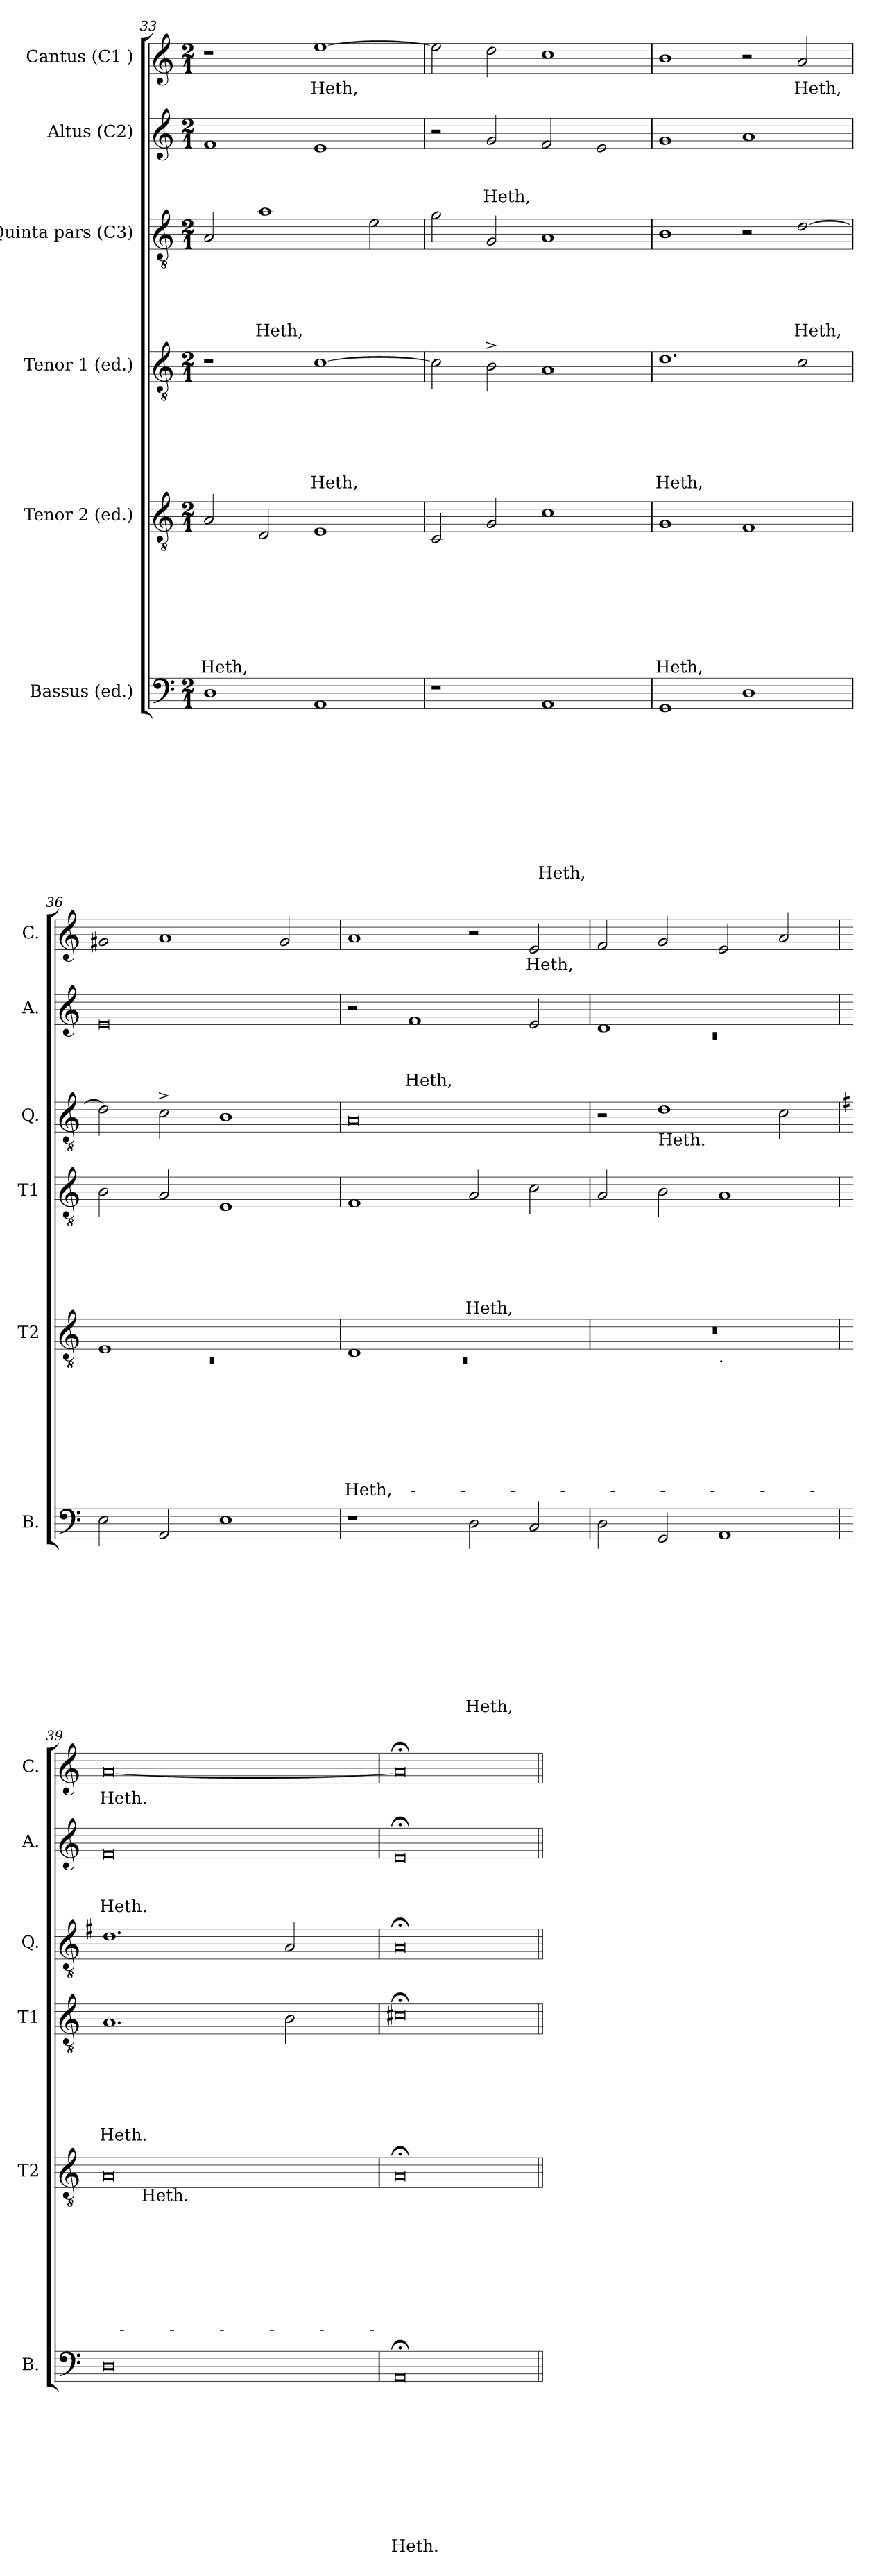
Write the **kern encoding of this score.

**kern	**text	**text	**text	**text	**text	**text	**text	**text	**text	**text	**kern	**text	**text	**text	**text	**text	**text	**text	**text	**kern	**text	**text	**text	**text	**text	**text	**kern	**text	**text	**text	**text	**text	**kern	**text	**text	**text	**kern	**text
*part6	*part6	*part6	*part6	*part6	*part6	*part6	*part6	*part6	*part6	*part6	*part5	*part5	*part5	*part5	*part5	*part5	*part5	*part5	*part5	*part4	*part4	*part4	*part4	*part4	*part4	*part4	*part3	*part3	*part3	*part3	*part3	*part3	*part2	*part2	*part2	*part2	*part1	*part1
*staff6	*staff6	*staff6	*staff6	*staff6	*staff6	*staff6	*staff6	*staff6	*staff6	*staff6	*staff5	*staff5	*staff5	*staff5	*staff5	*staff5	*staff5	*staff5	*staff5	*staff4	*staff4	*staff4	*staff4	*staff4	*staff4	*staff4	*staff3	*staff3	*staff3	*staff3	*staff3	*staff3	*staff2	*staff2	*staff2	*staff2	*staff1	*staff1
*I"Bassus (ed.)	*	*	*	*	*	*	*	*	*	*	*I"Tenor 2 (ed.)	*	*	*	*	*	*	*	*	*I"Tenor 1 (ed.)	*	*	*	*	*	*	*I"Quinta pars (C3)	*	*	*	*	*	*I"Altus (C2)	*	*	*	*I"Cantus (C1 )	*
*I'B.	*	*	*	*	*	*	*	*	*	*	*I'T2	*	*	*	*	*	*	*	*	*I'T1	*	*	*	*	*	*	*I'Q.	*	*	*	*	*	*I'A.	*	*	*	*I'C.	*
*clefF4	*	*	*	*	*	*	*	*	*	*	*clefGv2	*	*	*	*	*	*	*	*	*clefGv2	*	*	*	*	*	*	*clefGv2	*	*	*	*	*	*clefG2	*	*	*	*clefG2	*
*k[]	*	*	*	*	*	*	*	*	*	*	*k[]	*	*	*	*	*	*	*	*	*k[]	*	*	*	*	*	*	*k[]	*	*	*	*	*	*k[]	*	*	*	*k[]	*
*C:	*	*	*	*	*	*	*	*	*	*	*C:	*	*	*	*	*	*	*	*	*C:	*	*	*	*	*	*	*C:	*	*	*	*	*	*C:	*	*	*	*C:	*
*M2/1	*	*	*	*	*	*	*	*	*	*	*M2/1	*	*	*	*	*	*	*	*	*M2/1	*	*	*	*	*	*	*M2/1	*	*	*	*	*	*M2/1	*	*	*	*M2/1	*
=33	=33	=33	=33	=33	=33	=33	=33	=33	=33	=33	=33	=33	=33	=33	=33	=33	=33	=33	=33	=33	=33	=33	=33	=33	=33	=33	=33	=33	=33	=33	=33	=33	=33	=33	=33	=33	=33	=33
!	!	!	!	!	!	!	!	!	!	!	!	!	!	!	!	!	!	!	!LO:LY:b	!	!	!	!	!	!	!	!	!	!	!	!	!	!	!	!	!	!	!
1D	.	.	.	.	.	.	.	.	.	.	2A/	.	.	.	.	.	.	.	Heth,	1r	.	.	.	.	.	.	2A/	.	.	.	.	.	1f	.	.	.	1r	.
!	!	!	!	!	!	!	!	!	!	!	!	!	!	!	!	!	!	!	!	!	!	!	!	!	!	!	!	!	!	!	!	!LO:LY:b	!	!	!	!	!	!
.	.	.	.	.	.	.	.	.	.	.	2D/	.	.	.	.	.	.	.	.	.	.	.	.	.	.	.	1a	.	.	.	.	Heth,	.	.	.	.	.	.
!	!	!	!	!	!	!	!	!	!	!	!	!	!	!	!	!	!	!	!	!	!	!	!	!	!	!LO:LY:b	!	!	!	!	!	!	!	!	!	!	!	!LO:LY:b
1AA	.	.	.	.	.	.	.	.	.	.	1E	.	.	.	.	.	.	.	.	[>1c	.	.	.	.	.	Heth,	.	.	.	.	.	.	1e	.	.	.	[>1ee	Heth,
.	.	.	.	.	.	.	.	.	.	.	.	.	.	.	.	.	.	.	.	.	.	.	.	.	.	.	2e\	.	.	.	.	.	.	.	.	.	.	.
=34	=34	=34	=34	=34	=34	=34	=34	=34	=34	=34	=34	=34	=34	=34	=34	=34	=34	=34	=34	=34	=34	=34	=34	=34	=34	=34	=34	=34	=34	=34	=34	=34	=34	=34	=34	=34	=34	=34
1r	.	.	.	.	.	.	.	.	.	.	2C/	.	.	.	.	.	.	.	.	2c\]	.	.	.	.	.	.	2g\	.	.	.	.	.	2r	.	.	.	2ee\]	.
!	!	!	!	!	!	!	!	!	!	!	!	!	!	!	!	!	!	!	!	!	!	!	!	!	!	!	!	!	!	!	!	!	!	!	!	!LO:LY:b	!	!
.	.	.	.	.	.	.	.	.	.	.	2G/	.	.	.	.	.	.	.	.	2B^>\	.	.	.	.	.	.	2G/	.	.	.	.	.	2g/	.	.	Heth,	2dd\	.
!	!	!	!	!	!	!	!	!	!	!LO:LY:b	!	!	!	!	!	!	!	!	!	!	!	!	!	!	!	!	!	!	!	!	!	!	!	!	!	!	!	!
1AA	.	.	.	.	.	.	.	.	.	Heth,	1c	.	.	.	.	.	.	.	.	1A	.	.	.	.	.	.	1A	.	.	.	.	.	2f/	.	.	.	1cc	.
.	.	.	.	.	.	.	.	.	.	.	.	.	.	.	.	.	.	.	.	.	.	.	.	.	.	.	.	.	.	.	.	.	2e/	.	.	.	.	.
=35	=35	=35	=35	=35	=35	=35	=35	=35	=35	=35	=35	=35	=35	=35	=35	=35	=35	=35	=35	=35	=35	=35	=35	=35	=35	=35	=35	=35	=35	=35	=35	=35	=35	=35	=35	=35	=35	=35
!	!	!	!	!	!	!	!	!	!	!	!	!	!	!	!	!	!	!	!LO:LY:b	!	!	!	!	!	!	!LO:LY:b	!	!	!	!	!	!	!	!	!	!	!	!
1GG	.	.	.	.	.	.	.	.	.	.	1G	.	.	.	.	.	.	.	Heth,	1.d	.	.	.	.	.	Heth,	1B	.	.	.	.	.	1g	.	.	.	1b	.
1D	.	.	.	.	.	.	.	.	.	.	1F	.	.	.	.	.	.	.	.	.	.	.	.	.	.	.	2r	.	.	.	.	.	1a	.	.	.	2r	.
!	!	!	!	!	!	!	!	!	!	!	!	!	!	!	!	!	!	!	!	!	!	!	!	!	!	!	!	!	!	!	!	!LO:LY:b	!	!	!	!	!	!LO:LY:b
.	.	.	.	.	.	.	.	.	.	.	.	.	.	.	.	.	.	.	.	2c\	.	.	.	.	.	.	[>2d\	.	.	.	.	Heth,	.	.	.	.	2a/	Heth,
=36	=36	=36	=36	=36	=36	=36	=36	=36	=36	=36	=36	=36	=36	=36	=36	=36	=36	=36	=36	=36	=36	=36	=36	=36	=36	=36	=36	=36	=36	=36	=36	=36	=36	=36	=36	=36	=36	=36
*	*	*	*	*	*	*	*	*	*	*	*^	*	*	*	*	*	*	*	*	*	*	*	*	*	*	*	*	*	*	*	*	*	*	*	*	*	*	*
!	!	!	!	!	!	!	!	!	!	!	!	!LO:N:vis=1	!	!	!	!	!	!	!	!	!	!	!	!	!	!	!	!	!	!	!	!	!	!	!	!	!	!	!
2E\	.	.	.	.	.	.	.	.	.	.	1E	0rC	.	.	.	.	.	.	.	.	2B\	.	.	.	.	.	.	2d\]	.	.	.	.	.	0e	.	.	.	2g#X/	.
2AA/	.	.	.	.	.	.	.	.	.	.	.	.	.	.	.	.	.	.	.	.	2A/	.	.	.	.	.	.	2c^>\	.	.	.	.	.	.	.	.	.	1a	.
1E	.	.	.	.	.	.	.	.	.	.	1ryy	.	.	.	.	.	.	.	.	.	1E	.	.	.	.	.	.	1B	.	.	.	.	.	.	.	.	.	.	.
.	.	.	.	.	.	.	.	.	.	.	.	.	.	.	.	.	.	.	.	.	.	.	.	.	.	.	.	.	.	.	.	.	.	.	.	.	.	2g#/	.
!!LO:LB:g=z
=37	=37	=37	=37	=37	=37	=37	=37	=37	=37	=37	=37	=37	=37	=37	=37	=37	=37	=37	=37	=37	=37	=37	=37	=37	=37	=37	=37	=37	=37	=37	=37	=37	=37	=37	=37	=37	=37	=37	=37
!	!	!	!	!	!	!	!	!	!	!	!	!LO:N:vis=1	!	!	!	!	!	!	!	!LO:LY:b	!	!	!	!	!	!	!	!	!	!	!	!	!	!	!	!	!	!	!
1r	.	.	.	.	.	.	.	.	.	.	1D	0rC	.	.	.	.	.	.	.	Heth,-	1F	.	.	.	.	.	.	0A	.	.	.	.	.	2r	.	.	.	1a	.
!	!	!	!	!	!	!	!	!	!	!	!	!	!	!	!	!	!	!	!	!	!	!	!	!	!	!	!	!	!	!	!	!	!	!	!	!	!LO:LY:b	!	!
.	.	.	.	.	.	.	.	.	.	.	.	.	.	.	.	.	.	.	.	.	.	.	.	.	.	.	.	.	.	.	.	.	.	1f	.	.	Heth,	.	.
!	!	!	!	!	!	!	!	!	!	!LO:LY:b	!	!	!	!	!	!	!	!	!	!	!	!	!	!	!	!	!LO:LY:b	!	!	!	!	!	!	!	!	!	!	!	!
2D\	.	.	.	.	.	.	.	.	.	Heth,	1ryy	.	.	.	.	.	.	.	.	.	2A/	.	.	.	.	.	Heth,	.	.	.	.	.	.	.	.	.	.	2r	.
!	!	!	!	!	!	!	!	!	!	!	!	!	!	!	!	!	!	!	!	!	!	!	!	!	!	!	!	!	!	!	!	!	!	!	!	!	!	!	!LO:LY:b
2C/	.	.	.	.	.	.	.	.	.	.	.	.	.	.	.	.	.	.	.	.	2c\	.	.	.	.	.	.	.	.	.	.	.	.	2e/	.	.	.	2e/	Heth,
=38	=38	=38	=38	=38	=38	=38	=38	=38	=38	=38	=38	=38	=38	=38	=38	=38	=38	=38	=38	=38	=38	=38	=38	=38	=38	=38	=38	=38	=38	=38	=38	=38	=38	=38	=38	=38	=38	=38	=38
*	*	*	*	*	*	*	*	*	*	*	*	*	*	*	*	*	*	*	*	*	*	*	*	*	*	*	*	*	*	*	*	*	*	*^	*	*	*	*	*
!	!	!	!	!	!	!	!	!	!	!	!	!	!	!	!	!	!	!	!	!	!	!	!	!	!	!	!	!	!	!	!	!	!	!	!LO:N:vis=1	!	!	!	!	!
2D\	.	.	.	.	.	.	.	.	.	.	0r	1ryy	.	.	.	.	.	.	.	.	2A/	.	.	.	.	.	.	2r	.	.	.	.	.	1d	0rc	.	.	.	2f/	.
!	!	!	!	!	!	!	!	!	!	!	!	!	!	!	!	!	!	!	!	!	!	!	!	!	!	!	!	!LO:TX:b:t=Heth.	!	!	!	!	!	!	!	!	!	!	!	!
2GG/	.	.	.	.	.	.	.	.	.	.	.	.	.	.	.	.	.	.	.	.	2B\	.	.	.	.	.	.	1d	.	.	.	.	.	.	.	.	.	.	2g/	.
!	!	!	!	!	!	!	!	!	!	!	!	!LO:TX:b:t=.	!	!	!	!	!	!	!	!	!	!	!	!	!	!	!	!	!	!	!	!	!	!	!	!	!	!	!	!
1AA	.	.	.	.	.	.	.	.	.	.	.	1ryy	.	.	.	.	.	.	.	.	1A	.	.	.	.	.	.	.	.	.	.	.	.	1ryy	.	.	.	.	2e/	.
.	.	.	.	.	.	.	.	.	.	.	.	.	.	.	.	.	.	.	.	.	.	.	.	.	.	.	.	2c\	.	.	.	.	.	.	.	.	.	.	2a/	.
*	*	*	*	*	*	*	*	*	*	*	*	*	*	*	*	*	*	*	*	*	*	*	*	*	*	*	*	*	*	*	*	*	*	*v	*v	*	*	*	*	*
=39	=39	=39	=39	=39	=39	=39	=39	=39	=39	=39	=39	=39	=39	=39	=39	=39	=39	=39	=39	=39	=39	=39	=39	=39	=39	=39	=39	=39	=39	=39	=39	=39	=39	=39	=39	=39	=39	=39	=39
*	*	*	*	*	*	*	*	*	*	*	*	*	*	*	*	*	*	*	*	*	*	*	*	*	*	*	*	*k[f#]	*	*	*	*	*	*	*	*	*	*	*
*	*	*	*	*	*	*	*	*	*	*	*	*	*	*	*	*	*	*	*	*	*	*	*	*	*	*	*	*G:	*	*	*	*	*	*	*	*	*	*	*
!	!	!	!	!	!	!	!	!	!	!	!	!	!	!	!	!	!	!	!	!	!	!	!	!	!	!	!LO:LY:b	!	!	!	!	!	!	!	!	!	!LO:LY:b	!	!LO:LY:b
0D	.	.	.	.	.	.	.	.	.	.	0A	8ryy	.	.	.	.	.	.	.	.	1.A	.	.	.	.	.	Heth.	1.d	.	.	.	.	.	0f	.	.	Heth.	[<0a	Heth.
.	.	.	.	.	.	.	.	.	.	.	.	32ryy	.	.	.	.	.	.	.	.	.	.	.	.	.	.	.	.	.	.	.	.	.	.	.	.	.	.	.
!	!	!	!	!	!	!	!	!	!	!	!	!LO:TX:b:t=Heth.	!	!	!	!	!	!	!	!	!	!	!	!	!	!	!	!	!	!	!	!	!	!	!	!	!	!	!
.	.	.	.	.	.	.	.	.	.	.	.	1ryy	.	.	.	.	.	.	.	.	.	.	.	.	.	.	.	.	.	.	.	.	.	.	.	.	.	.	.
.	.	.	.	.	.	.	.	.	.	.	.	2ryy	.	.	.	.	.	.	.	.	.	.	.	.	.	.	.	.	.	.	.	.	.	.	.	.	.	.	.
.	.	.	.	.	.	.	.	.	.	.	.	.	.	.	.	.	.	.	.	.	2B\	.	.	.	.	.	.	2A/	.	.	.	.	.	.	.	.	.	.	.
.	.	.	.	.	.	.	.	.	.	.	.	4ryy	.	.	.	.	.	.	.	.	.	.	.	.	.	.	.	.	.	.	.	.	.	.	.	.	.	.	.
.	.	.	.	.	.	.	.	.	.	.	.	16.ryy	.	.	.	.	.	.	.	.	.	.	.	.	.	.	.	.	.	.	.	.	.	.	.	.	.	.	.
=40	=40	=40	=40	=40	=40	=40	=40	=40	=40	=40	=40	=40	=40	=40	=40	=40	=40	=40	=40	=40	=40	=40	=40	=40	=40	=40	=40	=40	=40	=40	=40	=40	=40	=40	=40	=40	=40	=40	=40
!	!	!	!	!	!	!	!	!	!	!LO:LY:b	!	!	!	!	!	!	!	!	!	!	!	!	!	!	!	!	!	!	!	!	!	!	!	!	!	!	!	!	!
*	*	*	*	*	*	*	*	*	*	*	*v	*v	*	*	*	*	*	*	*	*	*	*	*	*	*	*	*	*	*	*	*	*	*	*	*	*	*	*	*
0AA;	.	.	.	.	.	.	.	.	.	Heth.	0A;	.	.	.	.	.	.	.	.	0c#X;<	.	.	.	.	.	.	0A;	.	.	.	.	.	0e;	.	.	.	0a;]	.
=||	=||	=||	=||	=||	=||	=||	=||	=||	=||	=||	=||	=||	=||	=||	=||	=||	=||	=||	=||	=||	=||	=||	=||	=||	=||	=||	=||	=||	=||	=||	=||	=||	=||	=||	=||	=||	=||	=||
*-	*-	*-	*-	*-	*-	*-	*-	*-	*-	*-	*-	*-	*-	*-	*-	*-	*-	*-	*-	*-	*-	*-	*-	*-	*-	*-	*-	*-	*-	*-	*-	*-	*-	*-	*-	*-	*-	*-
